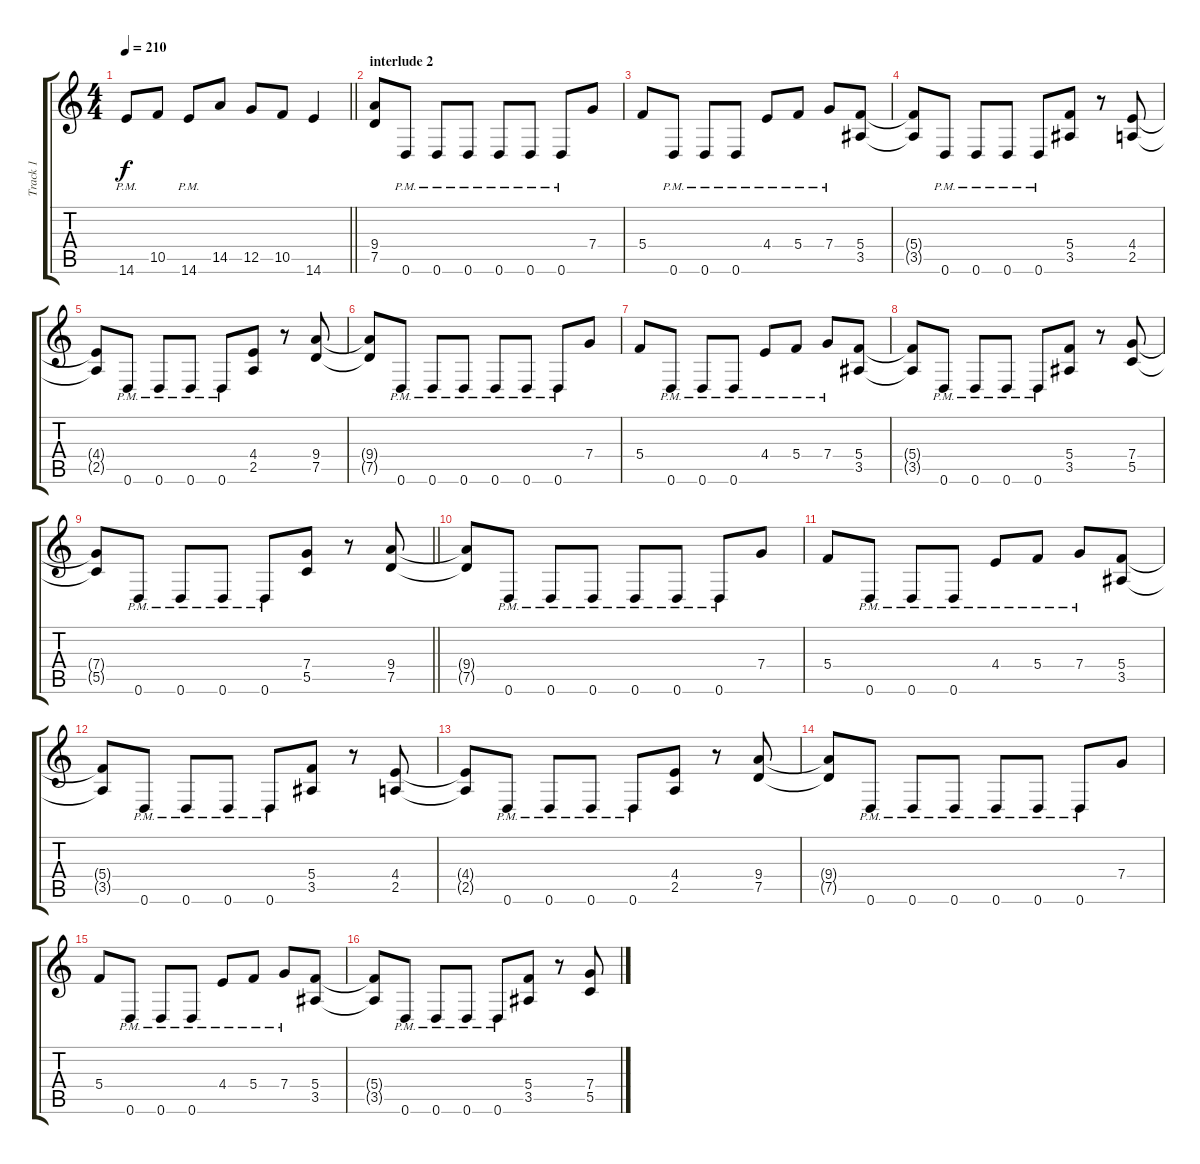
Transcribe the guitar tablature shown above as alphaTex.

\track ("Track 1" "Track 1") {instrument distortionguitar}
\staff {score tabs}
\tuning (D4 A3 F3 C3 G2 D2) {hide}
\ts (4 4)
\tempo 210
\clef g2
\barLineRight lightlight
\ks c
14.6{pm}.8{dy f} 10.5.8 14.6{pm}.8 14.5.8 12.5.8 10.5.8 14.6.4 |
\section ("" "interlude 2")
(9.4 7.5).8 0.6{pm}.8 0.6{pm}.8 0.6{pm}.8 0.6{pm}.8 0.6{pm}.8 0.6{pm}.8 7.4.8 |
5.4.8 0.6{pm}.8 0.6{pm}.8 0.6{pm}.8 4.4{pm}.8 5.4{pm}.8 7.4{pm}.8 (5.4 3.5).8 |
(5.4{t} 3.5{t}).8 0.6{pm}.8 0.6{pm}.8 0.6{pm}.8 0.6{pm}.8 (5.4 3.5).8 r.8 (4.4 2.5).8 |
(4.4{t} 2.5{t}).8 0.6{pm}.8 0.6{pm}.8 0.6{pm}.8 0.6{pm}.8 (4.4 2.5).8 r.8 (9.4 7.5).8 |
(9.4{t} 7.5{t}).8 0.6{pm}.8 0.6{pm}.8 0.6{pm}.8 0.6{pm}.8 0.6{pm}.8 0.6{pm}.8 7.4.8 |
5.4.8 0.6{pm}.8 0.6{pm}.8 0.6{pm}.8 4.4{pm}.8 5.4{pm}.8 7.4{pm}.8 (5.4 3.5).8 |
(5.4{t} 3.5{t}).8 0.6{pm}.8 0.6{pm}.8 0.6{pm}.8 0.6{pm}.8 (5.4 3.5).8 r.8 (7.4 5.5).8 |
\barLineRight lightlight
(7.4{t} 5.5{t}).8 0.6{pm}.8 0.6{pm}.8 0.6{pm}.8 0.6{pm}.8 (7.4 5.5).8 r.8 (9.4 7.5).8 |
(9.4{t} 7.5{t}).8 0.6{pm}.8 0.6{pm}.8 0.6{pm}.8 0.6{pm}.8 0.6{pm}.8 0.6{pm}.8 7.4.8 |
5.4.8 0.6{pm}.8 0.6{pm}.8 0.6{pm}.8 4.4{pm}.8 5.4{pm}.8 7.4{pm}.8 (5.4 3.5).8 |
(5.4{t} 3.5{t}).8 0.6{pm}.8 0.6{pm}.8 0.6{pm}.8 0.6{pm}.8 (5.4 3.5).8 r.8 (4.4 2.5).8 |
(4.4{t} 2.5{t}).8 0.6{pm}.8 0.6{pm}.8 0.6{pm}.8 0.6{pm}.8 (4.4 2.5).8 r.8 (9.4 7.5).8 |
(9.4{t} 7.5{t}).8 0.6{pm}.8 0.6{pm}.8 0.6{pm}.8 0.6{pm}.8 0.6{pm}.8 0.6{pm}.8 7.4.8 |
5.4.8 0.6{pm}.8 0.6{pm}.8 0.6{pm}.8 4.4{pm}.8 5.4{pm}.8 7.4{pm}.8 (5.4 3.5).8 |
(5.4{t} 3.5{t}).8 0.6{pm}.8 0.6{pm}.8 0.6{pm}.8 0.6{pm}.8 (5.4 3.5).8 r.8 (7.4 5.5).8
